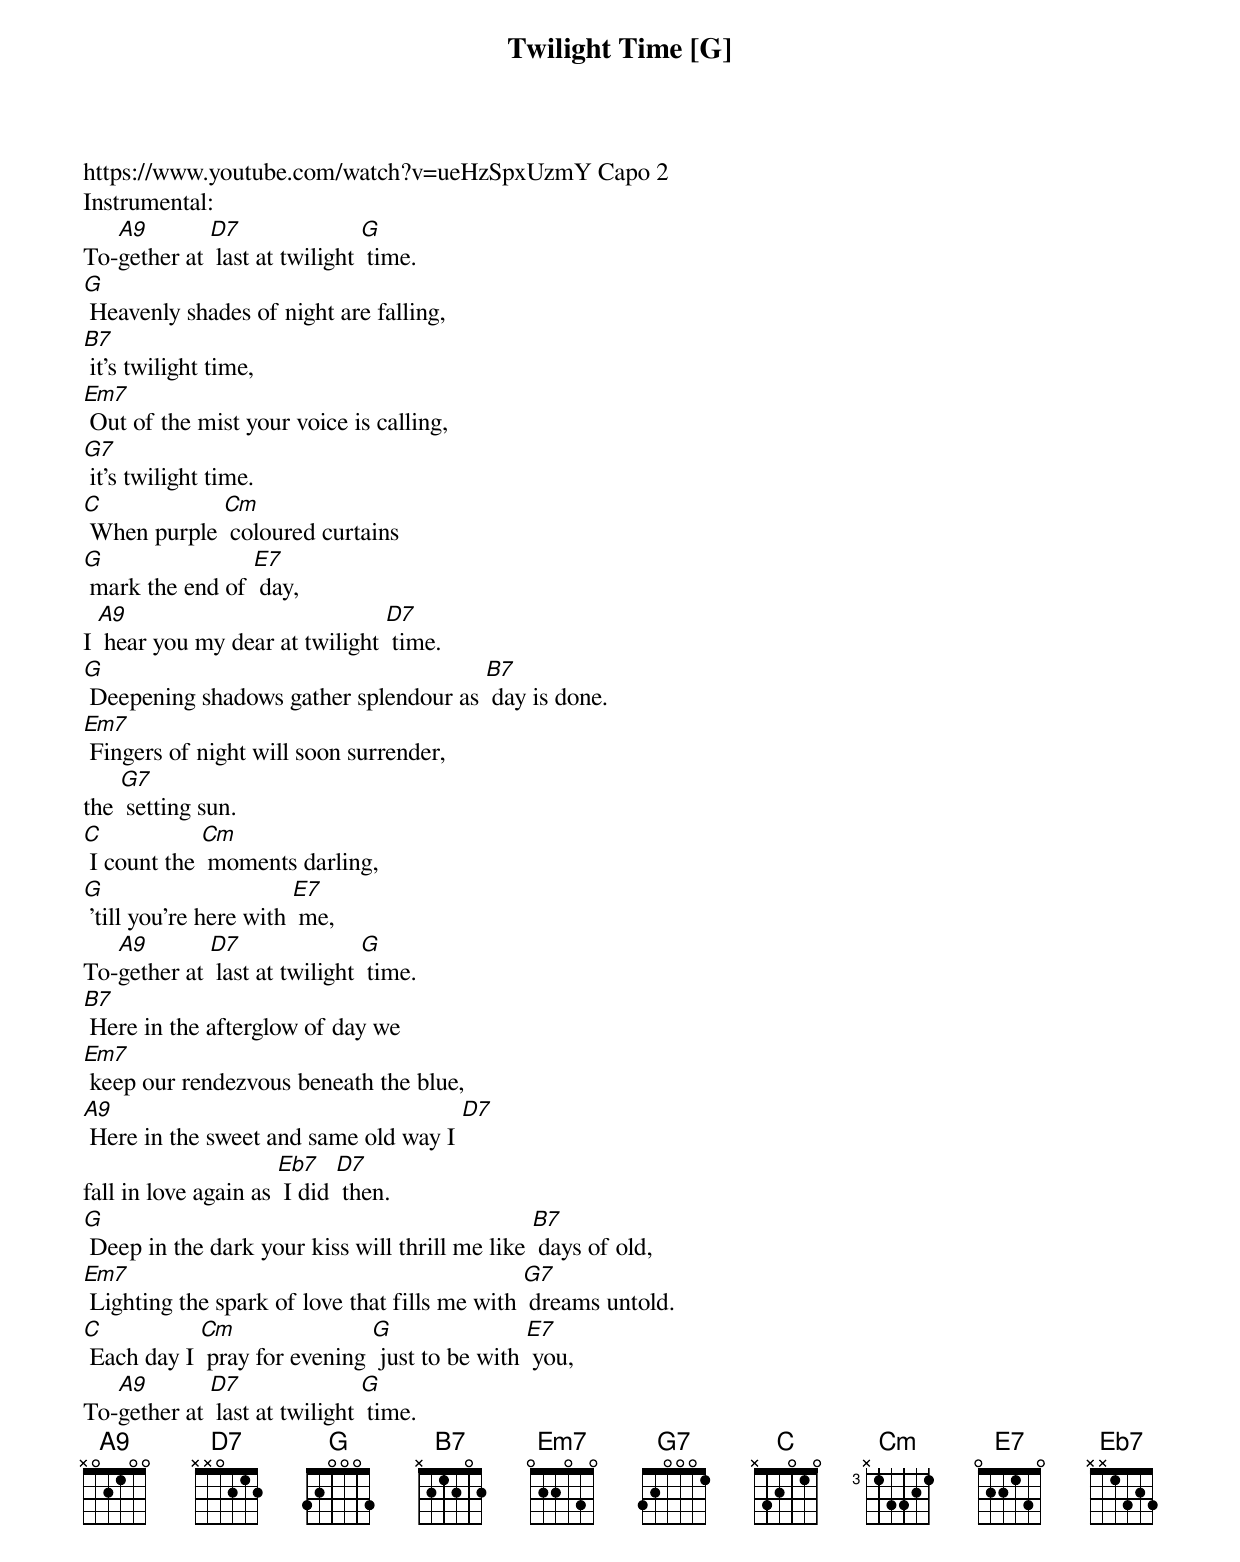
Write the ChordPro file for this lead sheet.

{t: Twilight Time [G] }
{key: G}
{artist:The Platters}
https://www.youtube.com/watch?v=ueHzSpxUzmY Capo 2
Instrumental:
To-[A9]gether at [D7] last at twilight [G] time.
{c: }
[G] Heavenly shades of night are falling,
[B7] it's twilight time,
[Em7] Out of the mist your voice is calling,
[G7] it's twilight time.
[C] When purple [Cm] coloured curtains
[G] mark the end of [E7] day,
I [A9] hear you my dear at twilight [D7] time.
{c: }
[G] Deepening shadows gather splendour as [B7] day is done.
[Em7] Fingers of night will soon surrender,
the [G7] setting sun.
[C] I count the [Cm] moments darling,
[G] 'till you’re here with [E7] me,
To-[A9]gether at [D7] last at twilight [G] time.
{c: }
[B7] Here in the afterglow of day we
[Em7] keep our rendezvous beneath the blue,
[A9] Here in the sweet and same old way I [D7]
fall in love again as [Eb7] I did [D7] then.
{c: }
[G] Deep in the dark your kiss will thrill me like [B7] days of old,
[Em7] Lighting the spark of love that fills me with [G7] dreams untold.
[C] Each day I [Cm] pray for evening [G] just to be with [E7] you,
To-[A9]gether at [D7] last at twilight [G] time.
